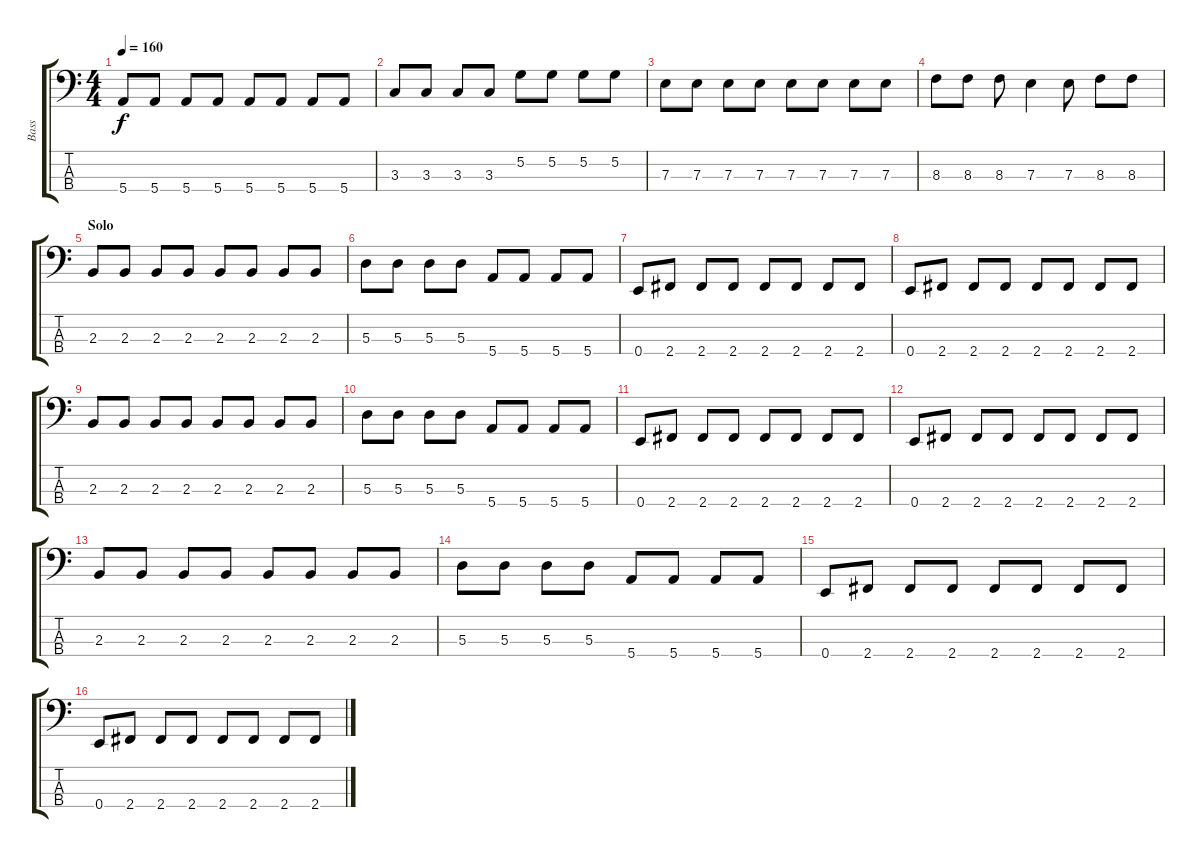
\track ("Bass" "Bass") {instrument electricbassfinger}
\staff {score tabs}
\tuning (G2 D2 A1 E1) {hide}
\ts (4 4)
\tempo 160
\clef f4
\ks c
5.4.8{dy f} 5.4.8 5.4.8 5.4.8 5.4.8 5.4.8 5.4.8 5.4.8 |
3.3.8 3.3.8 3.3.8 3.3.8 5.2.8 5.2.8 5.2.8 5.2.8 |
7.3.8 7.3.8 7.3.8 7.3.8 7.3.8 7.3.8 7.3.8 7.3.8 |
8.3.8 8.3.8 8.3.8 7.3.4 7.3.8 8.3.8 8.3.8 |
\section ("" "Solo")
2.3.8 2.3.8 2.3.8 2.3.8 2.3.8 2.3.8 2.3.8 2.3.8 |
5.3.8 5.3.8 5.3.8 5.3.8 5.4.8 5.4.8 5.4.8 5.4.8 |
0.4.8 2.4.8 2.4.8 2.4.8 2.4.8 2.4.8 2.4.8 2.4.8 |
0.4.8 2.4.8 2.4.8 2.4.8 2.4.8 2.4.8 2.4.8 2.4.8 |
2.3.8 2.3.8 2.3.8 2.3.8 2.3.8 2.3.8 2.3.8 2.3.8 |
5.3.8 5.3.8 5.3.8 5.3.8 5.4.8 5.4.8 5.4.8 5.4.8 |
0.4.8 2.4.8 2.4.8 2.4.8 2.4.8 2.4.8 2.4.8 2.4.8 |
0.4.8 2.4.8 2.4.8 2.4.8 2.4.8 2.4.8 2.4.8 2.4.8 |
2.3.8 2.3.8 2.3.8 2.3.8 2.3.8 2.3.8 2.3.8 2.3.8 |
5.3.8 5.3.8 5.3.8 5.3.8 5.4.8 5.4.8 5.4.8 5.4.8 |
0.4.8 2.4.8 2.4.8 2.4.8 2.4.8 2.4.8 2.4.8 2.4.8 |
0.4.8 2.4.8 2.4.8 2.4.8 2.4.8 2.4.8 2.4.8 2.4.8
